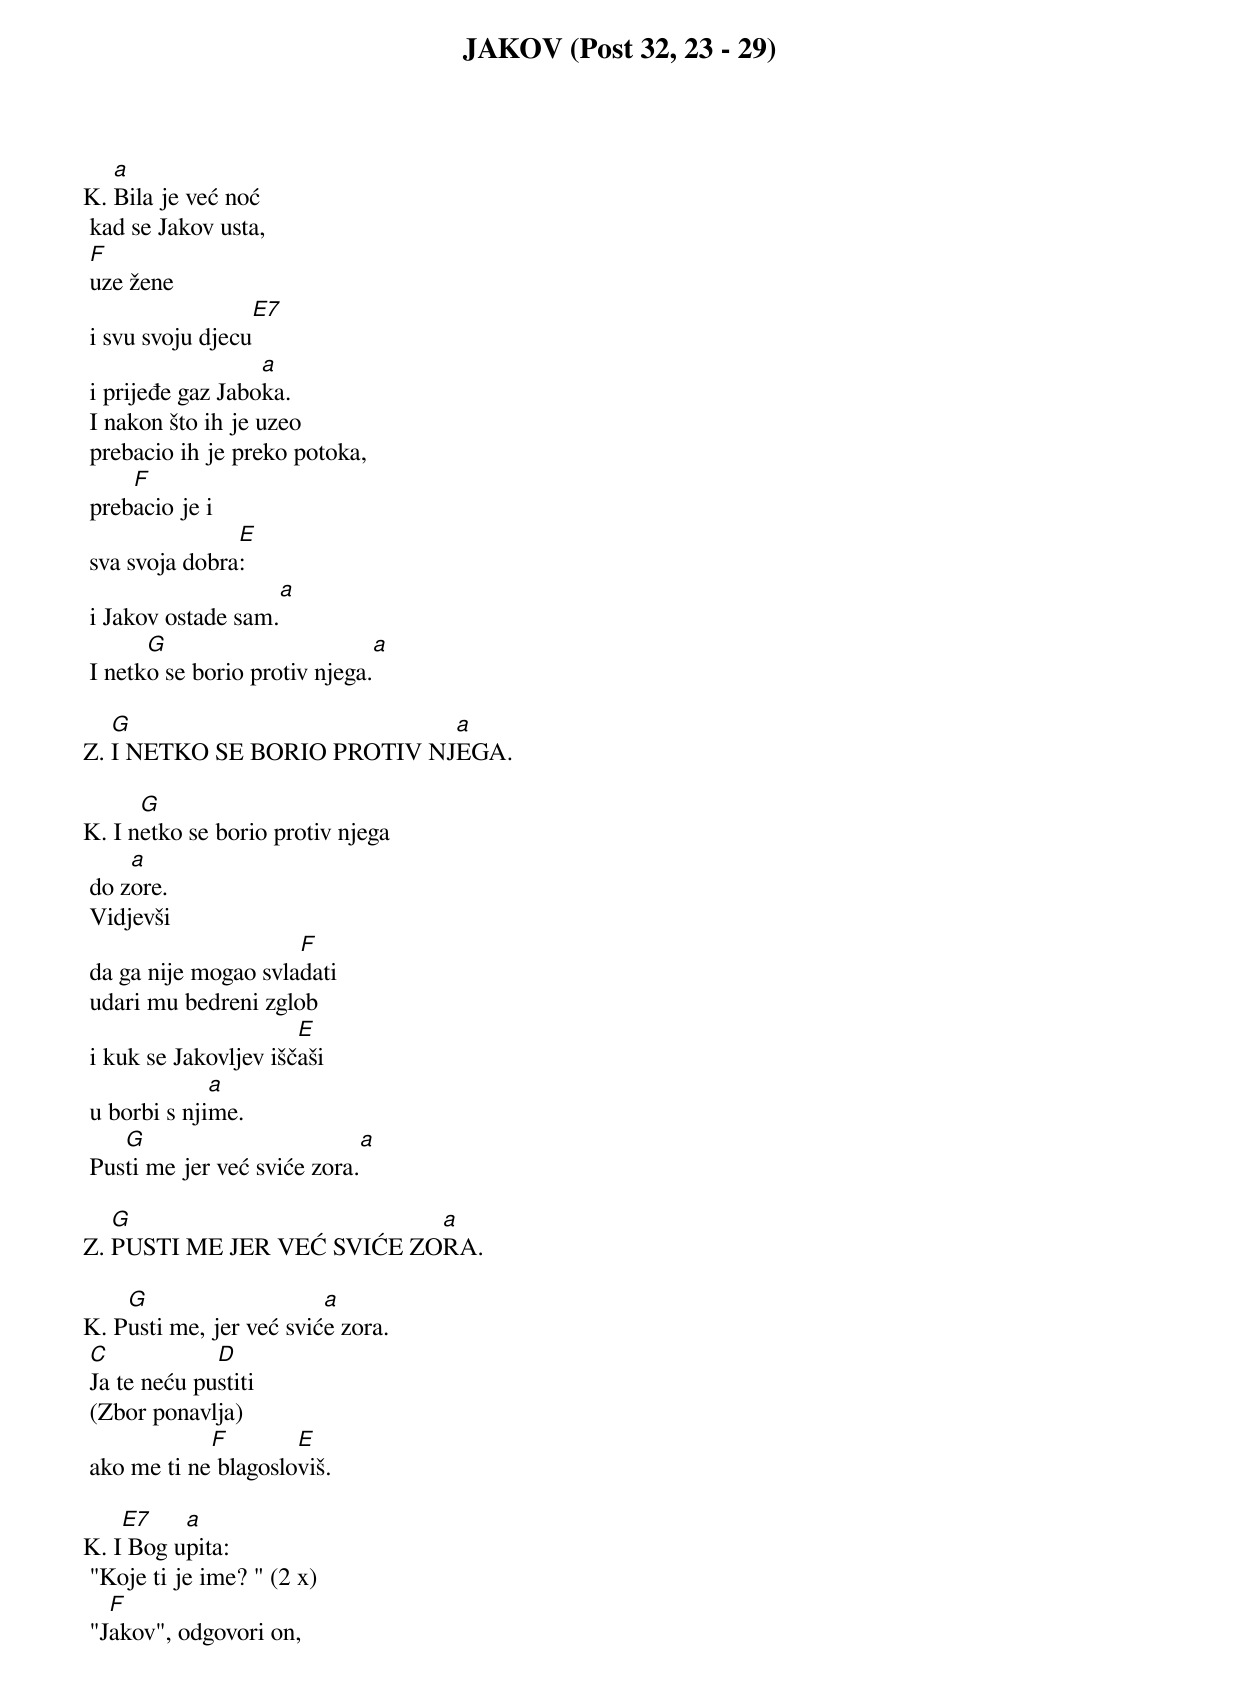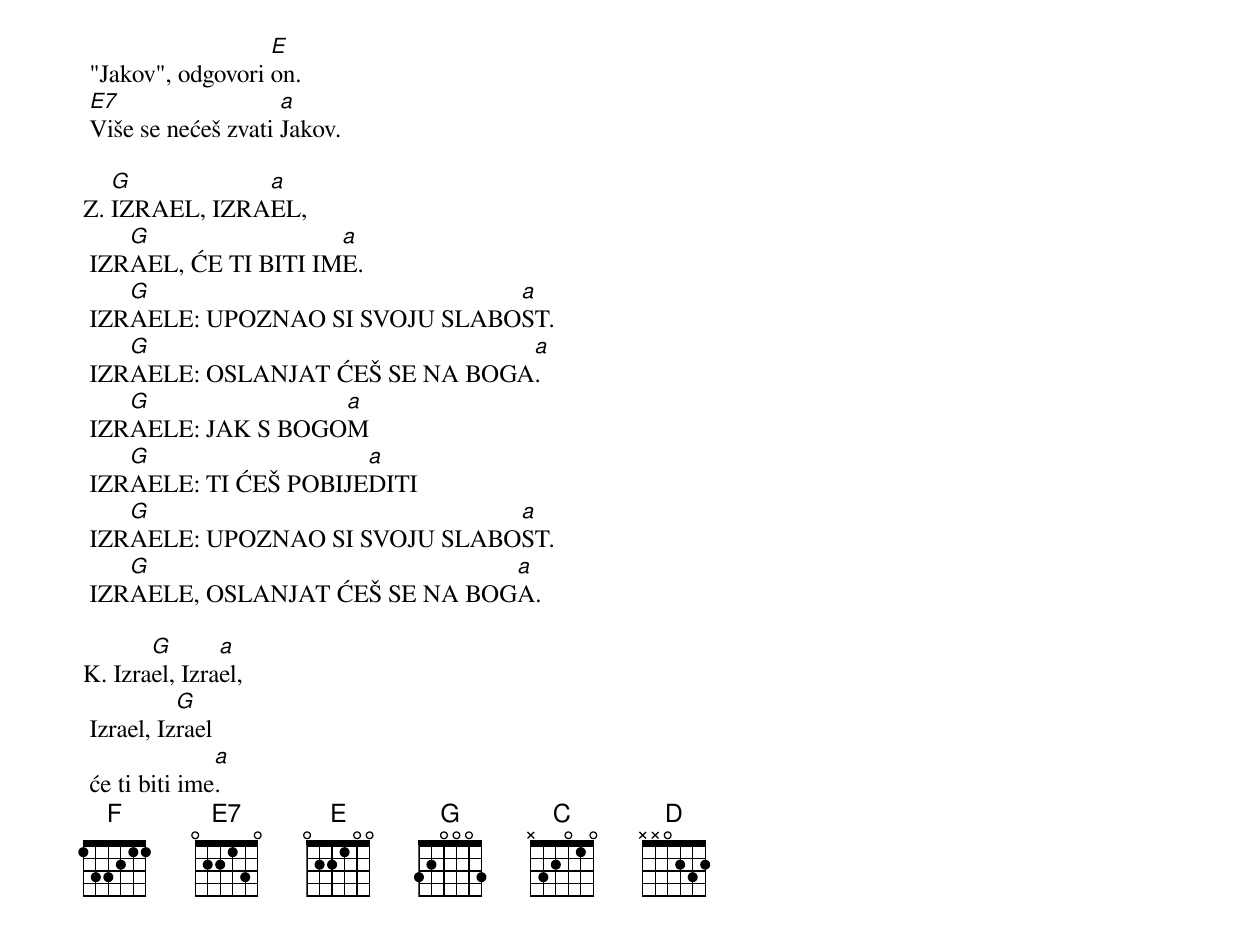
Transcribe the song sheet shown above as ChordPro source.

{title: JAKOV (Post 32, 23 - 29)}

K.	[a]Bila je već noć
	kad se Jakov usta,
	[F]uze žene
	i svu svoju djecu[E7]
	i prijeđe gaz Jabo[a]ka.
	I nakon što ih je uzeo
	prebacio ih je preko potoka,
	preb[F]acio je i
	sva svoja dobra[E]:
	i Jakov ostade sam.[a]
	I netk[G]o se borio protiv njega.[a]

Z.	[G]I NETKO SE BORIO PROTIV NJ[a]EGA.

K.	I n[G]etko se borio protiv njega
	do z[a]ore.
	Vidjevši
	da ga nije mogao svla[F]dati
	udari mu bedreni zglob
	i kuk se Jakovljev išč[E]aši
	u borbi s nji[a]me.
	Pus[G]ti me jer već sviće zora.[a]

Z.	[G]PUSTI ME JER VEĆ SVIĆE ZO[a]RA.

K.	P[G]usti me, jer već svić[a]e zora.
	[C]Ja te neću pu[D]stiti
	(Zbor ponavlja)
	ako me ti ne[F] blagoslo[E]viš.

K.	I[E7] Bog u[a]pita:
	"Koje ti je ime? " (2 x)
	"J[F]akov", odgovori on,
	"Jakov", odgovori [E]on.
	[E7]Više se nećeš zvati [a]Jakov.

Z.	[G]IZRAEL, IZRA[a]EL,
	IZR[G]AEL, ĆE TI BITI IM[a]E.
	IZR[G]AELE: UPOZNAO SI SVOJU SLABO[a]ST.
	IZR[G]AELE: OSLANJAT ĆEŠ SE NA BOGA[a].
	IZR[G]AELE: JAK S BOGO[a]M
	IZR[G]AELE: TI ĆEŠ POBIJE[a]DITI
	IZR[G]AELE: UPOZNAO SI SVOJU SLABO[a]ST.
	IZR[G]AELE, OSLANJAT ĆEŠ SE NA BOG[a]A.

K.	Izra[G]el, Izra[a]el,
	Izrael, Iz[G]rael
	će ti biti ime[a].
